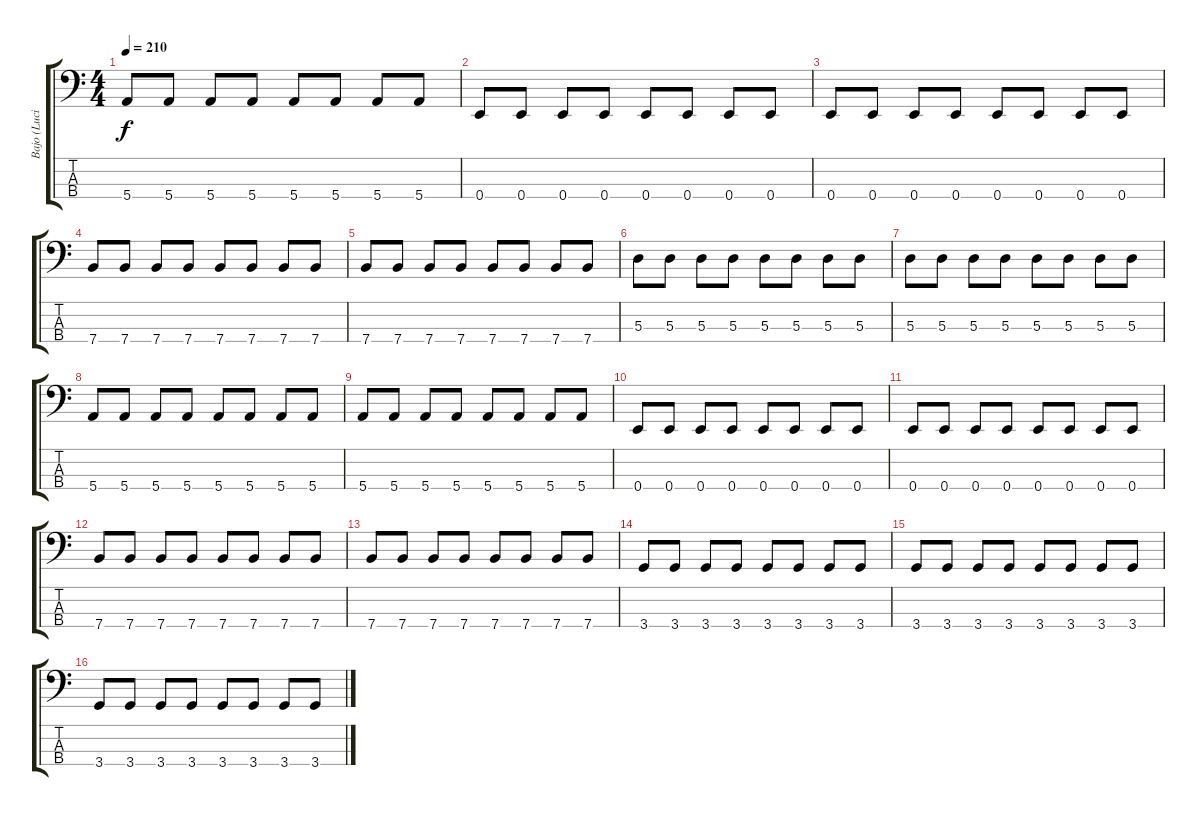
\track ("Bajo (Luciano)" "Bajo (Luci") {instrument electricbasspick}
\staff {score tabs}
\tuning (G2 D2 A1 E1) {hide}
\ts (4 4)
\tempo 210
\clef f4
\ks c
5.4.8{dy f} 5.4.8 5.4.8 5.4.8 5.4.8 5.4.8 5.4.8 5.4.8 |
0.4.8 0.4.8 0.4.8 0.4.8 0.4.8 0.4.8 0.4.8 0.4.8 |
0.4.8 0.4.8 0.4.8 0.4.8 0.4.8 0.4.8 0.4.8 0.4.8 |
7.4.8 7.4.8 7.4.8 7.4.8 7.4.8 7.4.8 7.4.8 7.4.8 |
7.4.8 7.4.8 7.4.8 7.4.8 7.4.8 7.4.8 7.4.8 7.4.8 |
5.3.8 5.3.8 5.3.8 5.3.8 5.3.8 5.3.8 5.3.8 5.3.8 |
5.3.8 5.3.8 5.3.8 5.3.8 5.3.8 5.3.8 5.3.8 5.3.8 |
5.4.8 5.4.8 5.4.8 5.4.8 5.4.8 5.4.8 5.4.8 5.4.8 |
5.4.8 5.4.8 5.4.8 5.4.8 5.4.8 5.4.8 5.4.8 5.4.8 |
0.4.8 0.4.8 0.4.8 0.4.8 0.4.8 0.4.8 0.4.8 0.4.8 |
0.4.8 0.4.8 0.4.8 0.4.8 0.4.8 0.4.8 0.4.8 0.4.8 |
7.4.8 7.4.8 7.4.8 7.4.8 7.4.8 7.4.8 7.4.8 7.4.8 |
7.4.8 7.4.8 7.4.8 7.4.8 7.4.8 7.4.8 7.4.8 7.4.8 |
3.4.8 3.4.8 3.4.8 3.4.8 3.4.8 3.4.8 3.4.8 3.4.8 |
3.4.8 3.4.8 3.4.8 3.4.8 3.4.8 3.4.8 3.4.8 3.4.8 |
3.4.8 3.4.8 3.4.8 3.4.8 3.4.8 3.4.8 3.4.8 3.4.8
